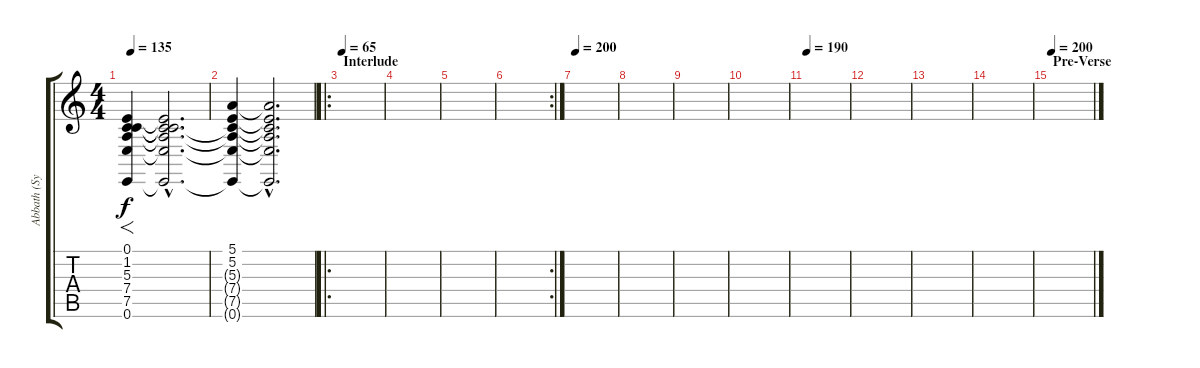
\track ("Abbath (Synthetizers\\Guitar effects)" "Abbath (Sy") {instrument choiraahs}
\staff {score tabs}
\tuning (E4 B3 G3 D3 A2 E2) {hide}
\ts (4 4)
\tempo 135
\clef g2
\ks c
(0.1 1.2 5.3 7.4 7.5 0.6).4{f dy f} (0.1{hac t} 1.2{hac t} 5.3{hac t} 7.4{hac t} 7.5{hac t} 0.6{hac t}).2{d} |
(5.1 5.2 5.3{t} 7.4{t} 7.5{t} 0.6{t}).4 (5.1{hac t} 5.2{hac t} 5.3{hac t} 7.4{hac t} 7.5{hac t} 0.6{hac t}).2{d} |
\ro
\section ("" "Interlude")
\tempo 65
|
|
|
\rc 2
|
\tempo 200
|
|
|
|
\tempo 190
|
|
|
|
\section ("" "Pre-Verse")
\tempo 200
